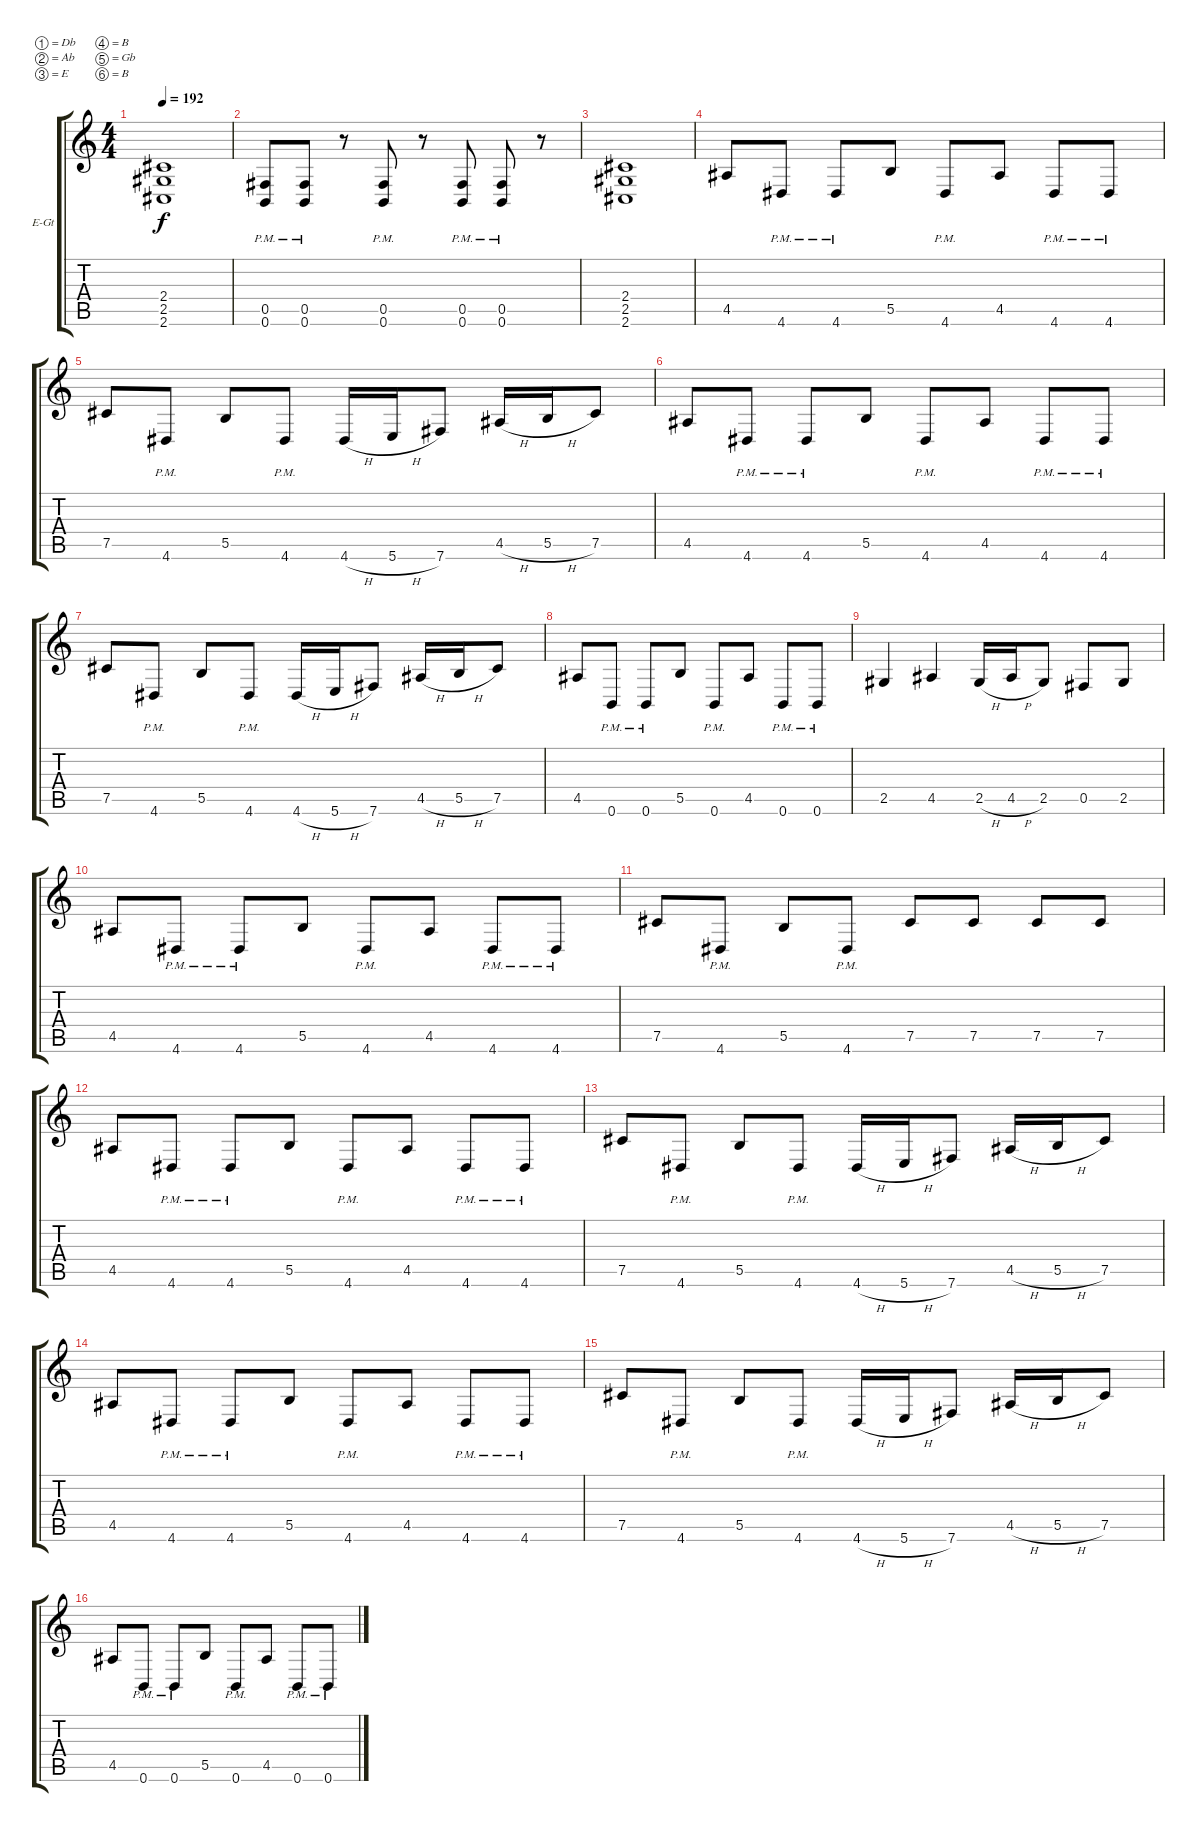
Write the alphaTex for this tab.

\bracketExtendMode groupsimilarinstruments
\firstSystemTrackNameOrientation horizontal
\otherSystemsTrackNameOrientation horizontal
\track ("Nik Davies" "E-Gt") {instrument distortionguitar}
\staff {score tabs}
\tuning (Db4 Ab3 E3 B2 Gb2 B1)
\ts (4 4)
\tempo 192
\clef g2
\ks aminor
(2.6 2.5 2.4).1{dy f} |
(0.6{pm} 0.5{pm}).8 (0.6{pm} 0.5{pm}).8 r.8 (0.6{pm} 0.5{pm}).8 r.8 (0.6{pm} 0.5{pm}).8 (0.6{pm} 0.5{pm}).8 r.8 |
(2.6 2.5 2.4).1 |
4.5.8 4.6{pm}.8 4.6{pm}.8 5.5.8 4.6{pm}.8 4.5.8 4.6{pm}.8 4.6{pm}.8 |
7.5.8 4.6{pm}.8 5.5.8 4.6{pm}.8 4.6{h}.16 5.6{h}.16 7.6.8 4.5{h}.16 5.5{h}.16 7.5.8 |
4.5.8 4.6{pm}.8 4.6{pm}.8 5.5.8 4.6{pm}.8 4.5.8 4.6{pm}.8 4.6{pm}.8 |
7.5.8 4.6{pm}.8 5.5.8 4.6{pm}.8 4.6{h}.16 5.6{h}.16 7.6.8 4.5{h}.16 5.5{h}.16 7.5.8 |
4.5.8 0.6{pm}.8 0.6{pm}.8 5.5.8 0.6{pm}.8 4.5.8 0.6{pm}.8 0.6{pm}.8 |
2.5.4 4.5.4 2.5{h}.16 4.5{h}.16 2.5.8 0.5.8 2.5.8 |
4.5.8 4.6{pm}.8 4.6{pm}.8 5.5.8 4.6{pm}.8 4.5.8 4.6{pm}.8 4.6{pm}.8 |
7.5.8 4.6{pm}.8 5.5.8 4.6{pm}.8 7.5.8 7.5.8 7.5.8 7.5.8 |
4.5.8 4.6{pm}.8 4.6{pm}.8 5.5.8 4.6{pm}.8 4.5.8 4.6{pm}.8 4.6{pm}.8 |
7.5.8 4.6{pm}.8 5.5.8 4.6{pm}.8 4.6{h}.16 5.6{h}.16 7.6.8 4.5{h}.16 5.5{h}.16 7.5.8 |
4.5.8 4.6{pm}.8 4.6{pm}.8 5.5.8 4.6{pm}.8 4.5.8 4.6{pm}.8 4.6{pm}.8 |
7.5.8 4.6{pm}.8 5.5.8 4.6{pm}.8 4.6{h}.16 5.6{h}.16 7.6.8 4.5{h}.16 5.5{h}.16 7.5.8 |
4.5.8 0.6{pm}.8 0.6{pm}.8 5.5.8 0.6{pm}.8 4.5.8 0.6{pm}.8 0.6{pm}.8
